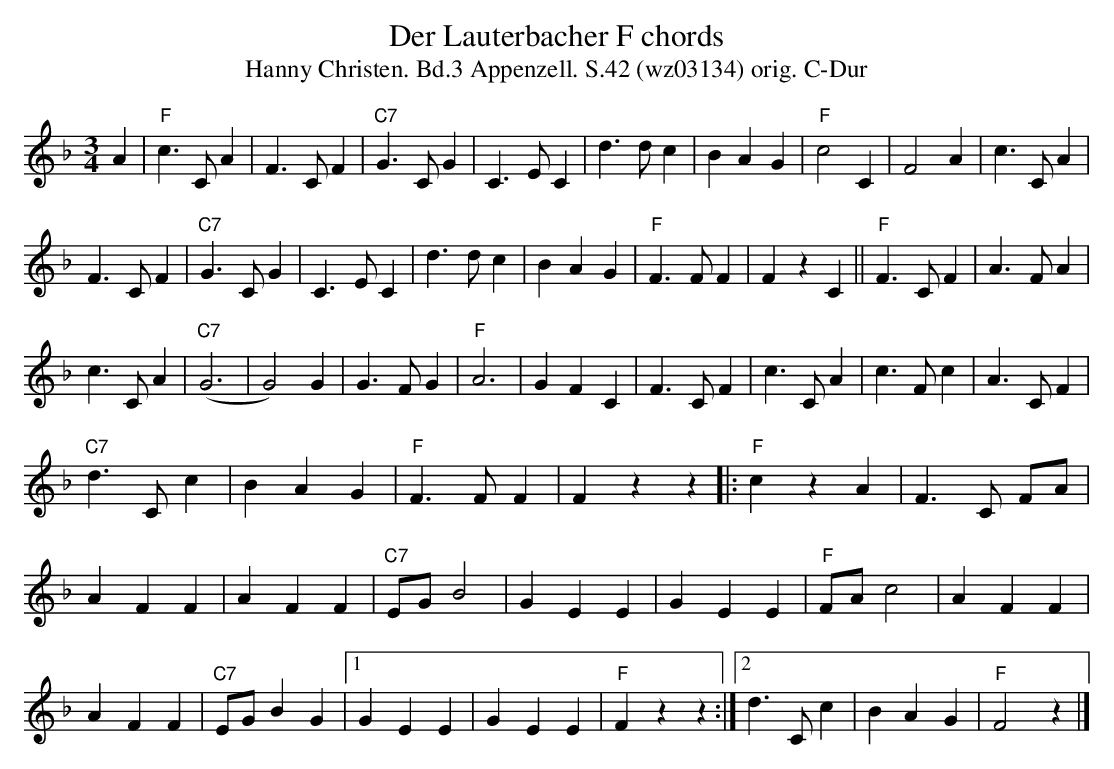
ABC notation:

X:1
T:Der Lauterbacher F chords
T:Hanny Christen. Bd.3 Appenzell. S.42 (wz03134) orig. C-Dur
M:3/4
L:1/4
K:Fmaj%%MIDI gchordon
A | "F"c3/2 C/2 A | F3/2 C/2 F | "C7"G3/2 C/2 G | C3/2 E/2 C | d3/2 d/2 c | B A G | "F"c2 C | F2 A | c3/2 C/2 A |
F3/2 C/2 F | "C7"G3/2 C/2 G | C3/2 E/2 C | d3/2 d/2 c | B A G | "F"F3/2 F/2 F | F z C || "F"F3/2 C/2 F | A3/2 F/2 A |
c3/2 C/2 A | ("C7"G3 | G2) G | G3/2 F/2 G | "F"A3 | G F C | F3/2 C/2 F | c3/2 C/2 A | c3/2 F/2 c | A3/2 C/2 F |
"C7"d3/2 C/2 c | B A G | "F"F3/2 F/2 F | F z z |: "F"c z A | F3/2 C/2 F/2A/2 |
A F F | A F F | "C7"E/2G/2 B2 | G E E | G E E | "F"F/2A/2 c2 | A F F |
A F F | "C7"E/2G/2 B G |1 G E E | G E E | "F"F z z :|2 d3/2 C/2 c | B A G | "F"F2 z |]
